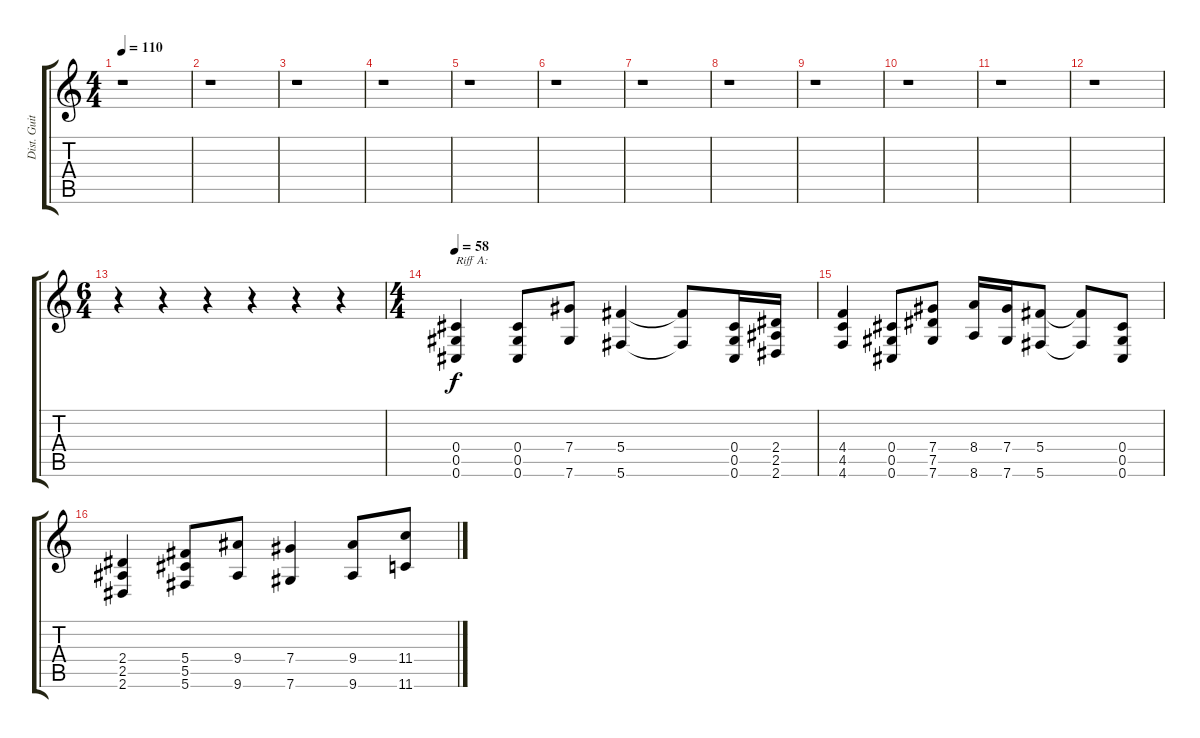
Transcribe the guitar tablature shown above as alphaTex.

\track ("Dist. Guitar 1" "Dist. Guit") {instrument distortionguitar}
\staff {score tabs}
\tuning (Eb4 Bb3 Gb3 Db3 Ab2 Db2) {hide}
\ts (4 4)
\tempo 110
\clef g2
\ks c
r.1{dy f} |
r.1 |
r.1 |
r.1 |
r.1 |
r.1 |
r.1 |
r.1 |
r.1 |
r.1 |
r.1 |
r.1 |
\ts (6 4)
r.4 r.4 r.4 r.4 r.4 r.4 |
\ts (4 4)
\tempo 58
(0.4 0.5 0.6).4{txt "Riff A:" volume 12 instrument distortionguitar} (0.4 0.5 0.6).8 (7.4 7.6).8 (5.4 5.6).4 (5.4{t} 5.6{t}).8 (0.4 0.5 0.6).16 (2.4 2.5 2.6).16 |
(4.4 4.5 4.6).4 (0.4 0.5 0.6).8 (7.4 7.5 7.6).8 (8.4 8.6).16 (7.4 7.6).16 (5.4 5.6).8 (5.4{t} 5.6{t}).8 (0.4 0.5 0.6).8 |
(2.4 2.5 2.6).4 (5.4 5.5 5.6).8 (9.4 9.6).8 (7.4 7.6).4 (9.4 9.6).8 (11.4 11.6).8
